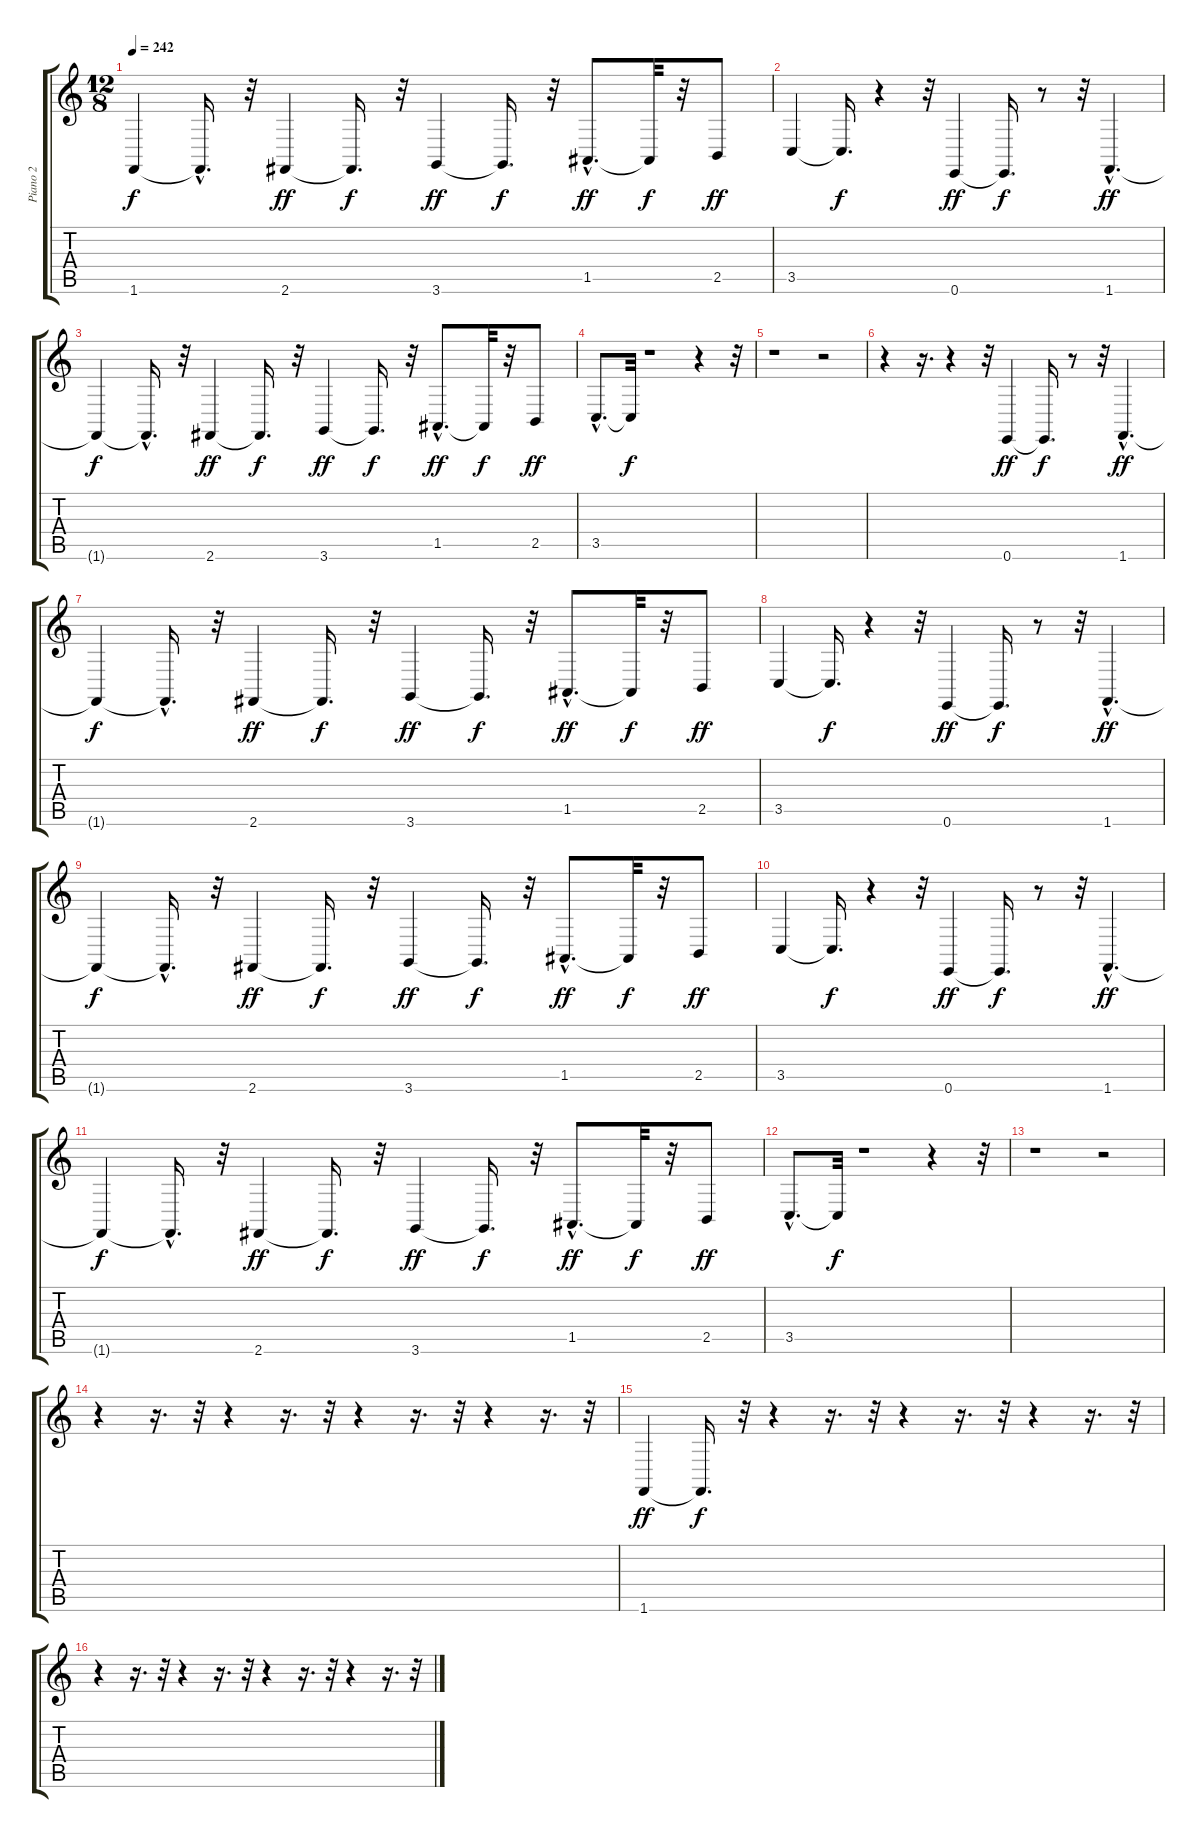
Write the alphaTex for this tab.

\track ("Piano 2" "Piano 2") {instrument acousticgrandpiano}
\staff {score tabs}
\tuning (E4 B3 G3 D3 A2 E2) {hide}
\ts (12 8)
\tempo 242
\clef g2
\ks c
1.6{t}.4{dy f} 1.6{hac t}.16{d} r.32 2.6.4{dy ff} 2.6{t}.16{d dy f} r.32 3.6.4{dy ff} 3.6{t}.16{d dy f} r.32 1.5{hac}.8{d dy ff} 1.5{t}.32{dy f} r.32 2.5.8{dy ff} |
3.5.4 3.5{t}.16{d dy f} r.4 r.32 0.6.4{dy ff} 0.6{t}.16{d dy f} r.8 r.32 1.6{hac}.4{d dy ff} |
1.6{t}.4{dy f} 1.6{hac t}.16{d} r.32 2.6.4{dy ff} 2.6{t}.16{d dy f} r.32 3.6.4{dy ff} 3.6{t}.16{d dy f} r.32 1.5{hac}.8{d dy ff} 1.5{t}.32{dy f} r.32 2.5.8{dy ff} |
3.5{hac}.8{d} 3.5{t}.32{dy f} r.1 r.4 r.32 |
r.1 r.2 |
r.4 r.16{d} r.4 r.32 0.6.4{dy ff} 0.6{t}.16{d dy f} r.8 r.32 1.6{hac}.4{d dy ff} |
1.6{t}.4{dy f} 1.6{hac t}.16{d} r.32 2.6.4{dy ff} 2.6{t}.16{d dy f} r.32 3.6.4{dy ff} 3.6{t}.16{d dy f} r.32 1.5{hac}.8{d dy ff} 1.5{t}.32{dy f} r.32 2.5.8{dy ff} |
3.5.4 3.5{t}.16{d dy f} r.4 r.32 0.6.4{dy ff} 0.6{t}.16{d dy f} r.8 r.32 1.6{hac}.4{d dy ff} |
1.6{t}.4{dy f} 1.6{hac t}.16{d} r.32 2.6.4{dy ff} 2.6{t}.16{d dy f} r.32 3.6.4{dy ff} 3.6{t}.16{d dy f} r.32 1.5{hac}.8{d dy ff} 1.5{t}.32{dy f} r.32 2.5.8{dy ff} |
3.5.4 3.5{t}.16{d dy f} r.4 r.32 0.6.4{dy ff} 0.6{t}.16{d dy f} r.8 r.32 1.6{hac}.4{d dy ff} |
1.6{t}.4{dy f} 1.6{hac t}.16{d} r.32 2.6.4{dy ff} 2.6{t}.16{d dy f} r.32 3.6.4{dy ff} 3.6{t}.16{d dy f} r.32 1.5{hac}.8{d dy ff} 1.5{t}.32{dy f} r.32 2.5.8{dy ff} |
3.5{hac}.8{d} 3.5{t}.32{dy f} r.1 r.4 r.32 |
r.1 r.2 |
r.4 r.16{d} r.32 r.4 r.16{d} r.32 r.4 r.16{d} r.32 r.4 r.16{d} r.32 |
1.6.4{dy ff} 1.6{t}.16{d dy f} r.32 r.4 r.16{d} r.32 r.4 r.16{d} r.32 r.4 r.16{d} r.32 |
r.4 r.16{d} r.32 r.4 r.16{d} r.32 r.4 r.16{d} r.32 r.4 r.16{d} r.32
